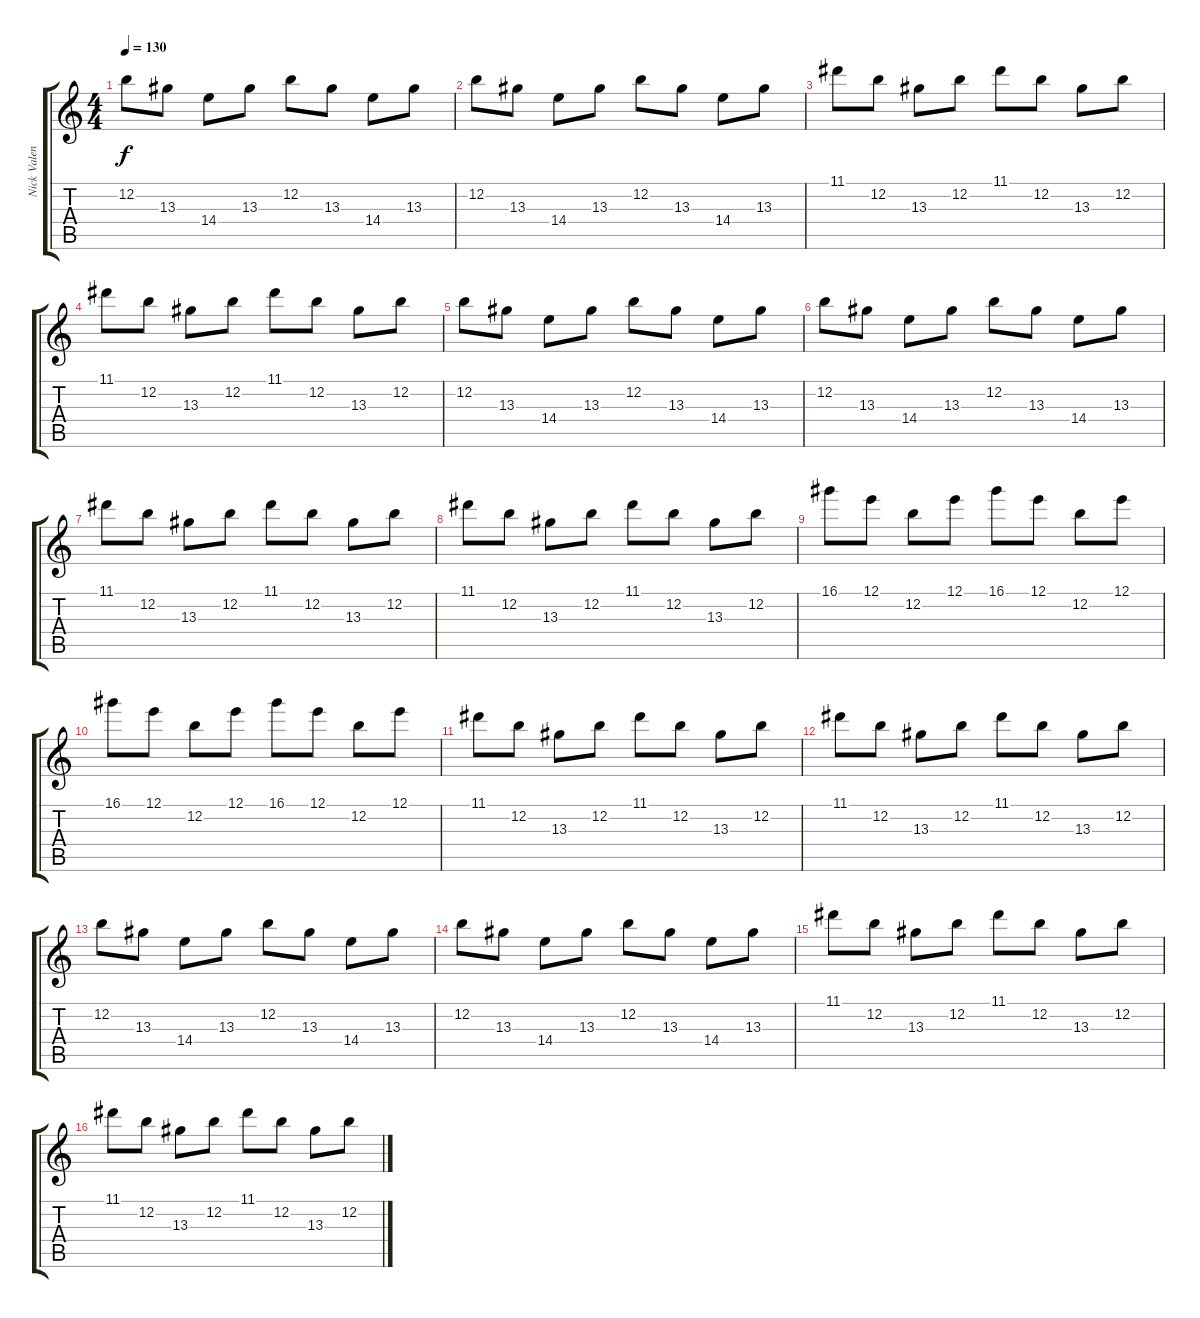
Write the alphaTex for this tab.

\track ("Nick Valensi" "Nick Valen") {instrument distortionguitar}
\staff {score tabs}
\tuning (E4 B3 G3 D3 A2 E2) {hide}
\ts (4 4)
\tempo 130
\clef g2
\ks c
12.2.8{dy f} 13.3.8 14.4.8 13.3.8 12.2.8 13.3.8 14.4.8 13.3.8 |
12.2.8 13.3.8 14.4.8 13.3.8 12.2.8 13.3.8 14.4.8 13.3.8 |
11.1.8 12.2.8 13.3.8 12.2.8 11.1.8 12.2.8 13.3.8 12.2.8 |
11.1.8 12.2.8 13.3.8 12.2.8 11.1.8 12.2.8 13.3.8 12.2.8 |
12.2.8 13.3.8 14.4.8 13.3.8 12.2.8 13.3.8 14.4.8 13.3.8 |
12.2.8 13.3.8 14.4.8 13.3.8 12.2.8 13.3.8 14.4.8 13.3.8 |
11.1.8 12.2.8 13.3.8 12.2.8 11.1.8 12.2.8 13.3.8 12.2.8 |
11.1.8 12.2.8 13.3.8 12.2.8 11.1.8 12.2.8 13.3.8 12.2.8 |
16.1.8 12.1.8 12.2.8 12.1.8 16.1.8 12.1.8 12.2.8 12.1.8 |
16.1.8 12.1.8 12.2.8 12.1.8 16.1.8 12.1.8 12.2.8 12.1.8 |
11.1.8 12.2.8 13.3.8 12.2.8 11.1.8 12.2.8 13.3.8 12.2.8 |
11.1.8 12.2.8 13.3.8 12.2.8 11.1.8 12.2.8 13.3.8 12.2.8 |
12.2.8 13.3.8 14.4.8 13.3.8 12.2.8 13.3.8 14.4.8 13.3.8 |
12.2.8 13.3.8 14.4.8 13.3.8 12.2.8 13.3.8 14.4.8 13.3.8 |
11.1.8 12.2.8 13.3.8 12.2.8 11.1.8 12.2.8 13.3.8 12.2.8 |
11.1.8 12.2.8 13.3.8 12.2.8 11.1.8 12.2.8 13.3.8 12.2.8
